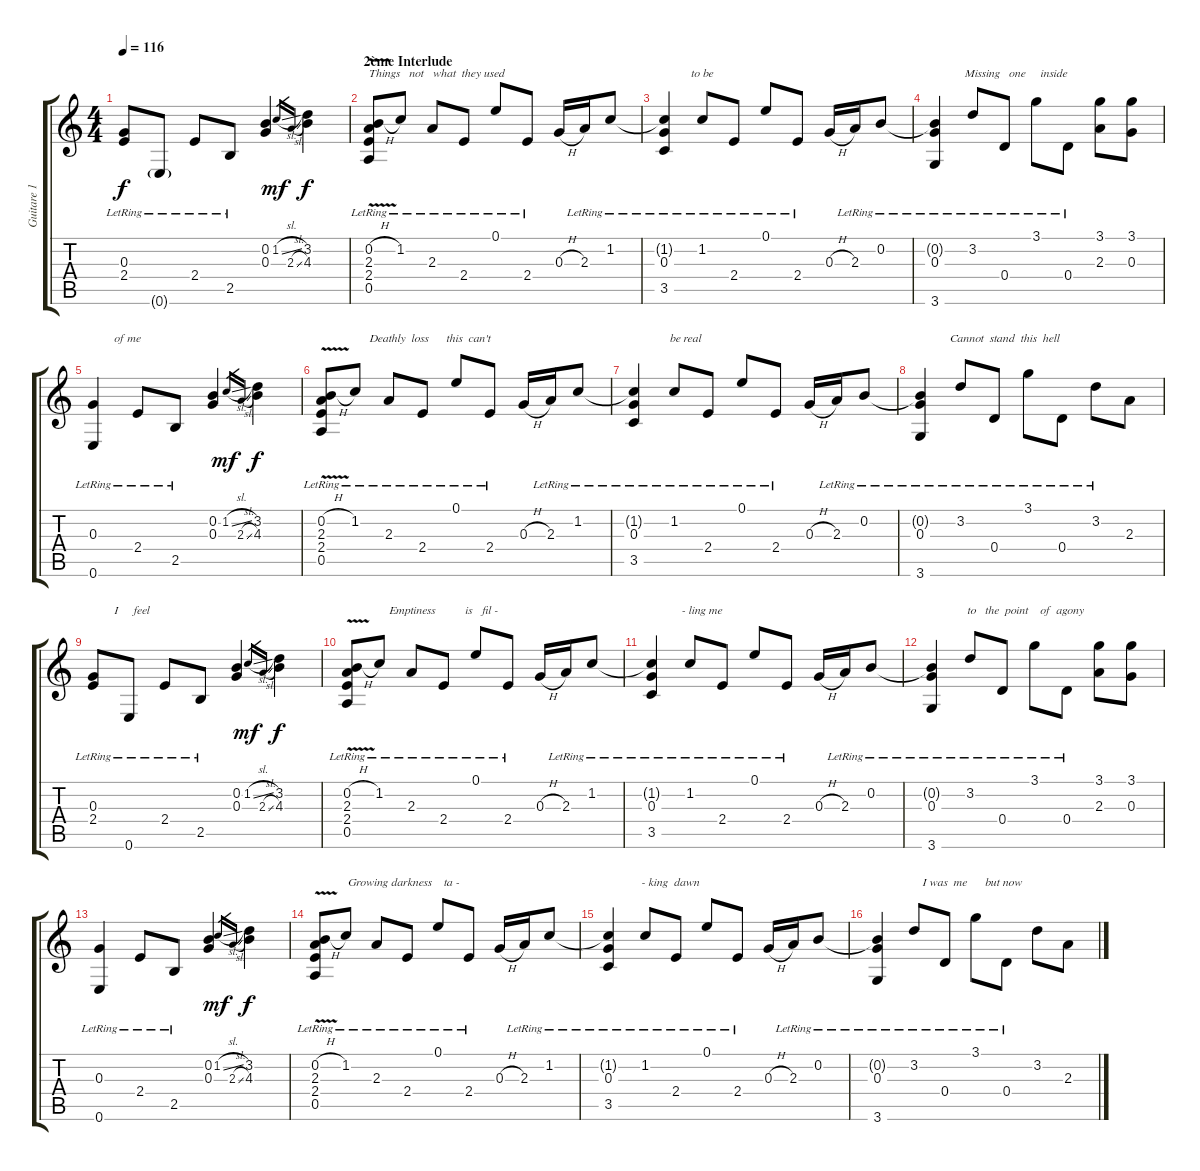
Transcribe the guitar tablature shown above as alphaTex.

\track ("Guitare 1 " "Guitare 1 ") {instrument acousticguitarsteel}
\staff {score tabs}
\tuning (E4 B3 G3 D3 A2 E2) {hide}
\ts (4 4)
\tempo 116
\clef g2
\ks c
(0.3{lr} 2.4{lr}).8{dy f} 0.6{g lr}.8 2.4{lr}.8 2.5{lr}.8 (0.2 0.3).4 1.2{sl}.16{gr dy mf} 2.3{sl}.16{gr} (3.2 4.3).4{dy f} |
\section ("" "2ème Interlude")
(0.2{h} 2.3{v lr} 2.4{v lr} 0.5{lr}).8{txt "Things   not   what  they used"} 1.2{lr}.8 2.3{lr}.8 2.4{lr}.8 0.1{lr}.8 2.4{lr}.8 0.3{h}.16 2.3{lr}.16 1.2{lr}.8 |
(1.2{t} 0.3{lr} 3.5{lr}).4{txt "         to be"} 1.2{lr}.8 2.4{lr}.8 0.1{lr}.8 2.4{lr}.8 0.3{h}.16 2.3{lr}.16 0.2{lr}.8 |
(0.2{t} 0.3{lr} 3.6{lr}).4{txt "          Missing   one     inside"} 3.2{lr}.8 0.4{lr}.8 3.1{lr}.8 0.4{lr}.8 (3.1 2.3).8 (3.1 0.3).8 |
(0.3{lr} 0.6{lr}).4{txt "       of me"} 2.4{lr}.8 2.5{lr}.8 (0.2 0.3).4 1.2{sl}.16{gr dy mf} 2.3{sl}.16{gr} (3.2 4.3).4{dy f} |
(0.2{h} 2.3{v lr} 2.4{v lr} 0.5{lr}).8{txt "                Deathly  loss      this  can't"} 1.2{lr}.8 2.3{lr}.8 2.4{lr}.8 0.1{lr}.8 2.4{lr}.8 0.3{h}.16 2.3{lr}.16 1.2{lr}.8 |
(1.2{t} 0.3{lr} 3.5{lr}).4{txt "            be real"} 1.2{lr}.8 2.4{lr}.8 0.1{lr}.8 2.4{lr}.8 0.3{h}.16 2.3{lr}.16 0.2{lr}.8 |
(0.2{t} 0.3{lr} 3.6{lr}).4{txt "          Cannot  stand  this  hell"} 3.2{lr}.8 0.4{lr}.8 3.1{lr}.8 0.4{lr}.8 3.2{lr}.8 2.3.8 |
(0.3{lr} 2.4{lr}).8{txt "       I     feel"} 0.6{lr}.8 2.4{lr}.8 2.5{lr}.8 (0.2 0.3).4 1.2{sl}.16{gr dy mf} 2.3{sl}.16{gr} (3.2 4.3).4{dy f} |
(0.2{h} 2.3{v lr} 2.4{v lr} 0.5{lr}).8{txt "              Emptiness          is   fil -"} 1.2{lr}.8 2.3{lr}.8 2.4{lr}.8 0.1{lr}.8 2.4{lr}.8 0.3{h}.16 2.3{lr}.16 1.2{lr}.8 |
(1.2{t} 0.3{lr} 3.5{lr}).4{txt "          - ling me"} 1.2{lr}.8 2.4{lr}.8 0.1{lr}.8 2.4{lr}.8 0.3{h}.16 2.3{lr}.16 0.2{lr}.8 |
(0.2{t} 0.3{lr} 3.6{lr}).4{txt "            to   the  point    of  agony"} 3.2{lr}.8 0.4{lr}.8 3.1{lr}.8 0.4{lr}.8 (3.1 2.3).8 (3.1 0.3).8 |
(0.3{lr} 0.6{lr}).4 2.4{lr}.8 2.5{lr}.8 (0.2 0.3).4 1.2{sl}.16{gr dy mf} 2.3{sl}.16{gr} (3.2 4.3).4{dy f} |
(0.2{h} 2.3{v lr} 2.4{v lr} 0.5{lr}).8{txt "           Growing darkness    ta -"} 1.2{lr}.8 2.3{lr}.8 2.4{lr}.8 0.1{lr}.8 2.4{lr}.8 0.3{h}.16 2.3{lr}.16 1.2{lr}.8 |
(1.2{t} 0.3{lr} 3.5{lr}).4{txt "           - king  dawn"} 1.2{lr}.8 2.4{lr}.8 0.1{lr}.8 2.4{lr}.8 0.3{h}.16 2.3{lr}.16 0.2{lr}.8 |
(0.2{t} 0.3{lr} 3.6{lr}).4{txt "               I was  me      but now"} 3.2{lr}.8 0.4{lr}.8 3.1{lr}.8 0.4{lr}.8 3.2.8 2.3.8
